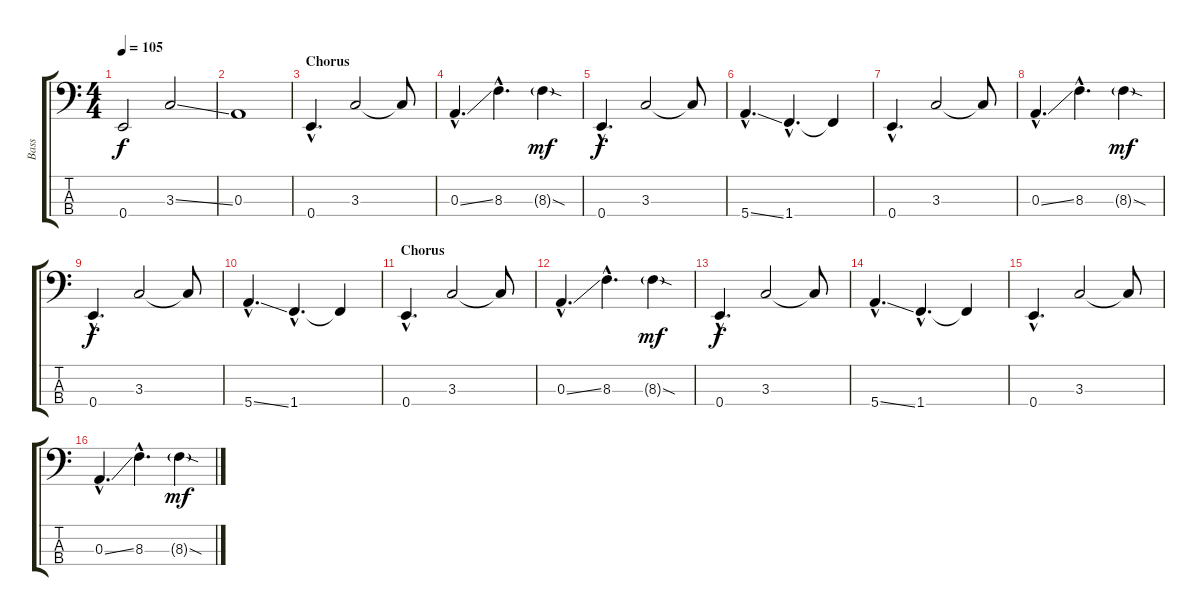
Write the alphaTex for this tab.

\track ("Bass" "Bass") {instrument electricbassfinger}
\staff {score tabs}
\tuning (G2 D2 A1 E1) {hide}
\ts (4 4)
\tempo 105
\clef f4
\ks c
0.4.2{dy f} 3.3{ss}.2 |
0.3.1 |
\section ("" "Chorus")
0.4{hac}.4{d} 3.3.2 3.3{t}.8 |
0.3{ss hac}.4{d} 8.3{hac}.4{d} 8.3{sod g}.4{dy mf} |
0.4{hac}.4{d dy f} 3.3.2 3.3{t}.8 |
5.4{ss hac}.4{d} 1.4{hac}.4{d} 1.4{t}.4 |
0.4{hac}.4{d} 3.3.2 3.3{t}.8 |
0.3{ss hac}.4{d} 8.3{hac}.4{d} 8.3{sod g}.4{dy mf} |
0.4{hac}.4{d dy f} 3.3.2 3.3{t}.8 |
5.4{ss hac}.4{d} 1.4{hac}.4{d} 1.4{t}.4 |
\section ("" "Chorus")
0.4{hac}.4{d} 3.3.2 3.3{t}.8 |
0.3{ss hac}.4{d} 8.3{hac}.4{d} 8.3{sod g}.4{dy mf} |
0.4{hac}.4{d dy f} 3.3.2 3.3{t}.8 |
5.4{ss hac}.4{d} 1.4{hac}.4{d} 1.4{t}.4 |
0.4{hac}.4{d} 3.3.2 3.3{t}.8 |
0.3{ss hac}.4{d} 8.3{hac}.4{d} 8.3{sod g}.4{dy mf}
